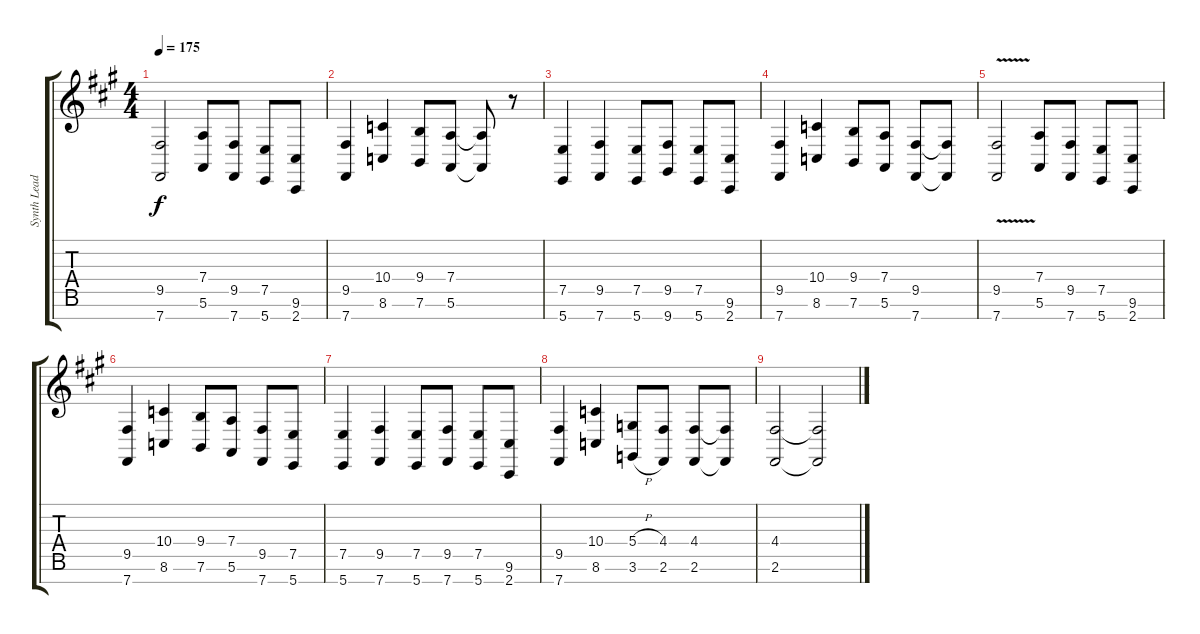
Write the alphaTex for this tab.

\track ("Synth Lead" "Synth Lead") {instrument lead2sawtooth}
\staff {score tabs}
\tuning (E4 B3 G3 D3 A2 E2 B1) {hide}
\ts (4 4)
\tempo 175
\clef g2
\ks f#minor
(9.5 7.7).2{dy f volume 16 instrument lead2sawtooth} (7.4 5.6).8 (9.5 7.7).8 (7.5 5.7).8 (9.6 2.7).8 |
(9.5 7.7).4 (10.4 8.6).4 (9.4 7.6).8 (7.4 5.6).8 (7.4{t} 5.6{t}).8 r.8 |
(7.5 5.7).4 (9.5 7.7).4 (7.5 5.7).8 (9.5 9.7).8 (7.5 5.7).8 (9.6 2.7).8 |
(9.5 7.7).4 (10.4 8.6).4 (9.4 7.6).8 (7.4 5.6).8 (9.5 7.7).8 (9.5{t} 7.7{t}).8 |
(9.5{v} 7.7{v}).2 (7.4 5.6).8 (9.5 7.7).8 (7.5 5.7).8 (9.6 2.7).8 |
(9.5 7.7).4 (10.4 8.6).4 (9.4 7.6).8 (7.4 5.6).8 (9.5 7.7).8 (7.5 5.7).8 |
(7.5 5.7).4 (9.5 7.7).4 (7.5 5.7).8 (9.5 7.7).8 (7.5 5.7).8 (9.6 2.7).8 |
(9.5 7.7).4 (10.4 8.6).4 (5.4{h} 3.6{h}).8 (4.4 2.6).8 (4.4 2.6).8 (4.4{t} 2.6{t}).8 |
(4.4 2.6).2 (4.4{t} 2.6{t}).2
